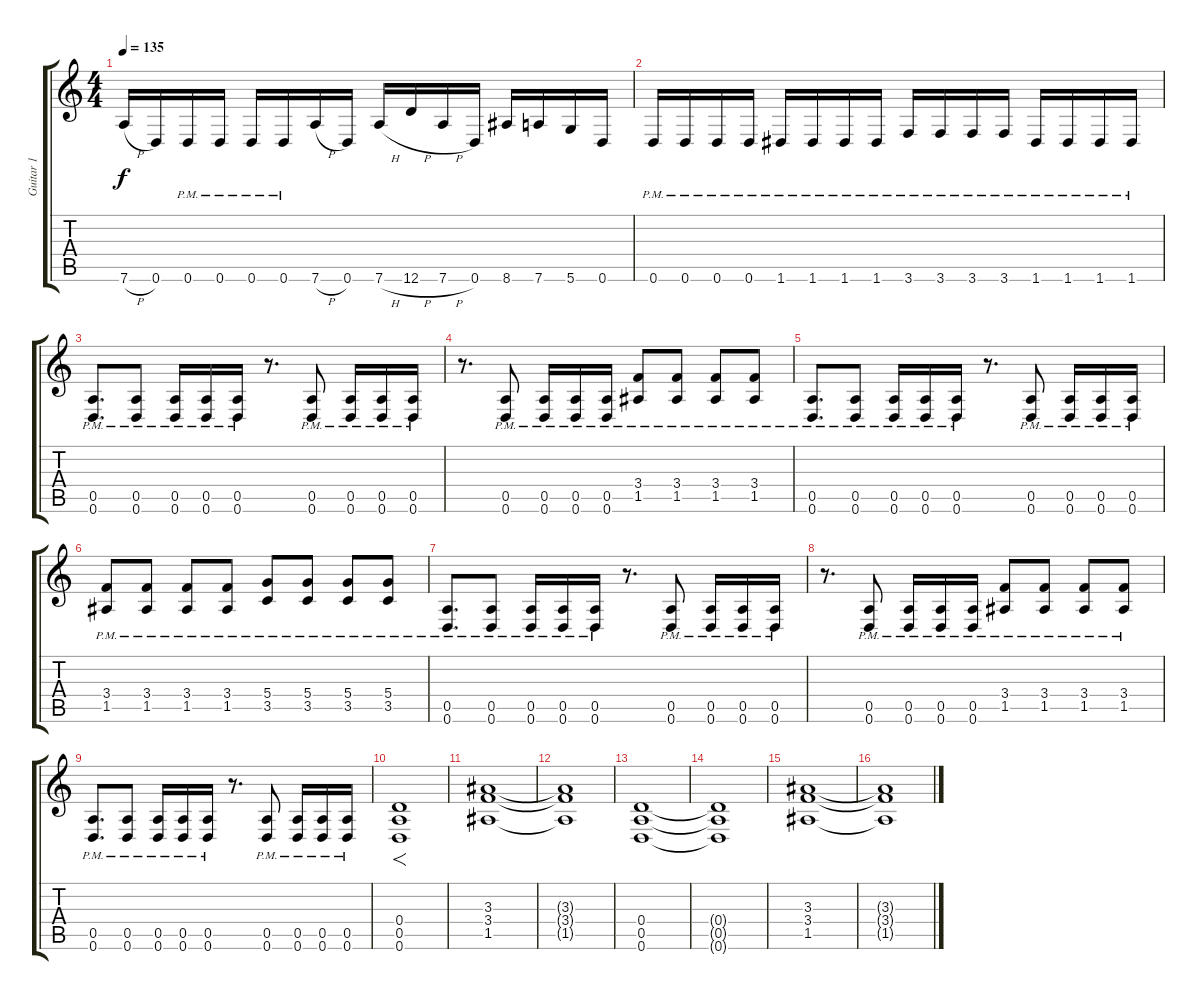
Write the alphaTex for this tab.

\track ("Guitar 1" "Guitar 1") {instrument distortionguitar}
\staff {score tabs}
\tuning (E4 B3 G3 D3 A2 D2) {hide}
\ts (4 4)
\tempo 135
\clef g2
\ks c
7.6{h}.16{dy f} 0.6.16 0.6{pm}.16 0.6{pm}.16 0.6{pm}.16 0.6{pm}.16 7.6{h}.16 0.6.16 7.6{h}.16 12.6{h}.16 7.6{h}.16 0.6.16 8.6.16 7.6.16 5.6.16 0.6.16 |
0.6{pm}.16 0.6{pm}.16 0.6{pm}.16 0.6{pm}.16 1.6{pm}.16 1.6{pm}.16 1.6{pm}.16 1.6{pm}.16 3.6{pm}.16 3.6{pm}.16 3.6{pm}.16 3.6{pm}.16 1.6{pm}.16 1.6{pm}.16 1.6{pm}.16 1.6{pm}.16 |
(0.5{pm} 0.6{pm}).8{d} (0.5{pm} 0.6{pm}).8 (0.5{pm} 0.6{pm}).16 (0.5{pm} 0.6{pm}).16 (0.5{pm} 0.6{pm}).16 r.8{d} (0.5{pm} 0.6{pm}).8 (0.5{pm} 0.6{pm}).16 (0.5{pm} 0.6{pm}).16 (0.5{pm} 0.6{pm}).16 |
r.8{d} (0.5{pm} 0.6{pm}).8 (0.5{pm} 0.6{pm}).16 (0.5{pm} 0.6{pm}).16 (0.5{pm} 0.6{pm}).16 (3.4{pm} 1.5{pm}).8 (3.4{pm} 1.5{pm}).8 (3.4{pm} 1.5{pm}).8 (3.4{pm} 1.5{pm}).8 |
(0.5{pm} 0.6{pm}).8{d} (0.5{pm} 0.6{pm}).8 (0.5{pm} 0.6{pm}).16 (0.5{pm} 0.6{pm}).16 (0.5{pm} 0.6{pm}).16 r.8{d} (0.5{pm} 0.6{pm}).8 (0.5{pm} 0.6{pm}).16 (0.5{pm} 0.6{pm}).16 (0.5{pm} 0.6{pm}).16 |
(3.4{pm} 1.5{pm}).8 (3.4{pm} 1.5{pm}).8 (3.4{pm} 1.5{pm}).8 (3.4{pm} 1.5{pm}).8 (5.4{pm} 3.5{pm}).8 (5.4{pm} 3.5{pm}).8 (5.4{pm} 3.5{pm}).8 (5.4{pm} 3.5{pm}).8 |
(0.5{pm} 0.6{pm}).8{d} (0.5{pm} 0.6{pm}).8 (0.5{pm} 0.6{pm}).16 (0.5{pm} 0.6{pm}).16 (0.5{pm} 0.6{pm}).16 r.8{d} (0.5{pm} 0.6{pm}).8 (0.5{pm} 0.6{pm}).16 (0.5{pm} 0.6{pm}).16 (0.5{pm} 0.6{pm}).16 |
r.8{d} (0.5{pm} 0.6{pm}).8 (0.5{pm} 0.6{pm}).16 (0.5{pm} 0.6{pm}).16 (0.5{pm} 0.6{pm}).16 (3.4{pm} 1.5{pm}).8 (3.4{pm} 1.5{pm}).8 (3.4{pm} 1.5{pm}).8 (3.4{pm} 1.5{pm}).8 |
(0.5{pm} 0.6{pm}).8{d} (0.5{pm} 0.6{pm}).8 (0.5{pm} 0.6{pm}).16 (0.5{pm} 0.6{pm}).16 (0.5{pm} 0.6{pm}).16 r.8{d} (0.5{pm} 0.6{pm}).8 (0.5{pm} 0.6{pm}).16 (0.5{pm} 0.6{pm}).16 (0.5{pm} 0.6{pm}).16 |
(0.4 0.5 0.6).1{f} |
(3.3 3.4 1.5).1 |
(3.3{t} 3.4{t} 1.5{t}).1 |
(0.4 0.5 0.6).1 |
(0.4{t} 0.5{t} 0.6{t}).1 |
(3.3 3.4 1.5).1 |
(3.3{t} 3.4{t} 1.5{t}).1
